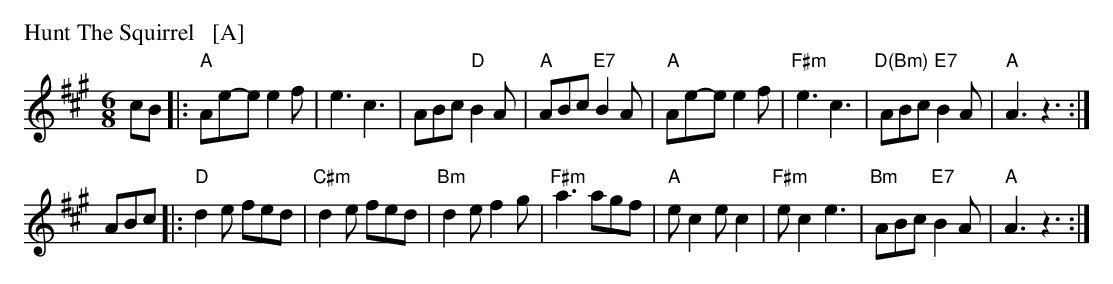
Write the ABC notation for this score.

X:1
P: Hunt The Squirrel   [A]
M: 6/8
K: A
cB \
|:"A"Ae-e e2f | e3 c3 | ABc "D"B2A | "A"ABc "E7"B2A \
| "A"Ae-e e2f | "F#m"e3 c3 | "D(Bm)"ABc "E7"B2A | "A"A3 z3 :|
ABc \
|:"D"d2e fed | "C#m"d2e fed | "Bm"d2e f2g | "F#m"a3 agf \
| "A"ec2 ec2 | "F#m"ec2 e3 | "Bm"ABc "E7"B2A | "A"A3 z3 :|
